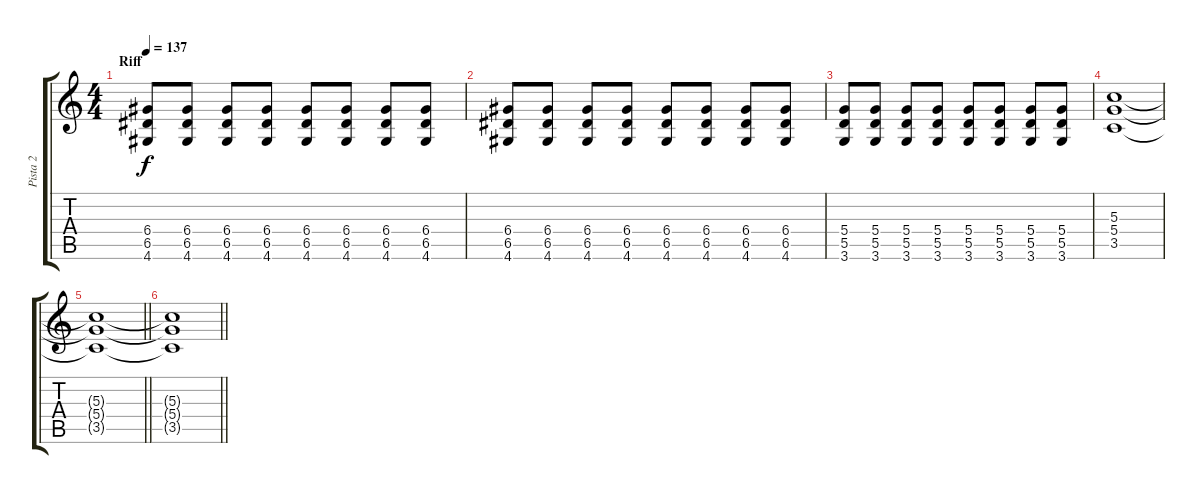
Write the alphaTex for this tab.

\track ("Pista 2" "Pista 2") {instrument distortionguitar}
\staff {score tabs}
\tuning (E4 B3 G3 D3 A2 E2) {hide}
\ts (4 4)
\section ("" "Riff")
\tempo 137
\clef g2
\ks c
(6.4 6.5 4.6).8{dy f} (6.4 6.5 4.6).8 (6.4 6.5 4.6).8 (6.4 6.5 4.6).8 (6.4 6.5 4.6).8 (6.4 6.5 4.6).8 (6.4 6.5 4.6).8 (6.4 6.5 4.6).8 |
(6.4 6.5 4.6).8 (6.4 6.5 4.6).8 (6.4 6.5 4.6).8 (6.4 6.5 4.6).8 (6.4 6.5 4.6).8 (6.4 6.5 4.6).8 (6.4 6.5 4.6).8 (6.4 6.5 4.6).8 |
(5.4 5.5 3.6).8 (5.4 5.5 3.6).8 (5.4 5.5 3.6).8 (5.4 5.5 3.6).8 (5.4 5.5 3.6).8 (5.4 5.5 3.6).8 (5.4 5.5 3.6).8 (5.4 5.5 3.6).8 |
(5.3 5.4 3.5).1 |
\barLineRight lightlight
(5.3{t} 5.4{t} 3.5{t}).1 |
\barLineRight lightlight
(5.3{t} 5.4{t} 3.5{t}).1
